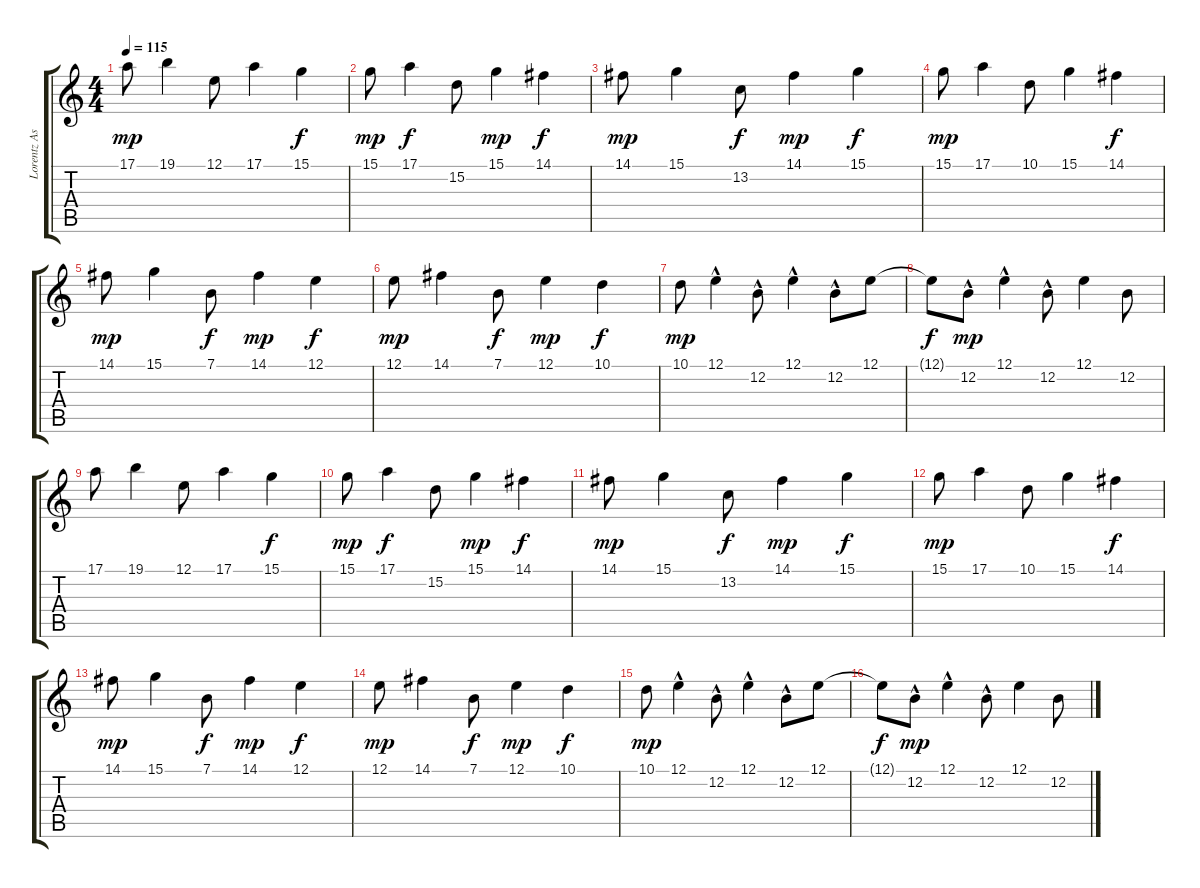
\track ("Lorentz Aspen - Keyboards" "Lorentz As") {instrument electricgrandpiano}
\staff {score tabs}
\tuning (E4 B3 G3 D3 A2 E2) {hide}
\ts (4 4)
\tempo 115
\clef g2
\ks c
17.1.8{dy mp} 19.1.4 12.1.8 17.1.4 15.1.4{dy f} |
15.1.8{dy mp} 17.1.4{dy f} 15.2.8 15.1.4{dy mp} 14.1.4{dy f} |
14.1.8{dy mp} 15.1.4 13.2.8{dy f} 14.1.4{dy mp} 15.1.4{dy f} |
15.1.8{dy mp} 17.1.4 10.1.8 15.1.4 14.1.4{dy f} |
14.1.8{dy mp} 15.1.4 7.1.8{dy f} 14.1.4{dy mp} 12.1.4{dy f} |
12.1.8{dy mp} 14.1.4 7.1.8{dy f} 12.1.4{dy mp} 10.1.4{dy f} |
10.1.8{dy mp} 12.1{hac}.4 12.2{hac}.8 12.1{hac}.4 12.2{hac}.8 12.1.8 |
12.1{t}.8{dy f} 12.2{hac}.8{dy mp} 12.1{hac}.4 12.2{hac}.8 12.1.4 12.2.8 |
17.1.8 19.1.4 12.1.8 17.1.4 15.1.4{dy f} |
15.1.8{dy mp} 17.1.4{dy f} 15.2.8 15.1.4{dy mp} 14.1.4{dy f} |
14.1.8{dy mp} 15.1.4 13.2.8{dy f} 14.1.4{dy mp} 15.1.4{dy f} |
15.1.8{dy mp} 17.1.4 10.1.8 15.1.4 14.1.4{dy f} |
14.1.8{dy mp} 15.1.4 7.1.8{dy f} 14.1.4{dy mp} 12.1.4{dy f} |
12.1.8{dy mp} 14.1.4 7.1.8{dy f} 12.1.4{dy mp} 10.1.4{dy f} |
10.1.8{dy mp} 12.1{hac}.4 12.2{hac}.8 12.1{hac}.4 12.2{hac}.8 12.1.8 |
12.1{t}.8{dy f} 12.2{hac}.8{dy mp} 12.1{hac}.4 12.2{hac}.8 12.1.4 12.2.8
